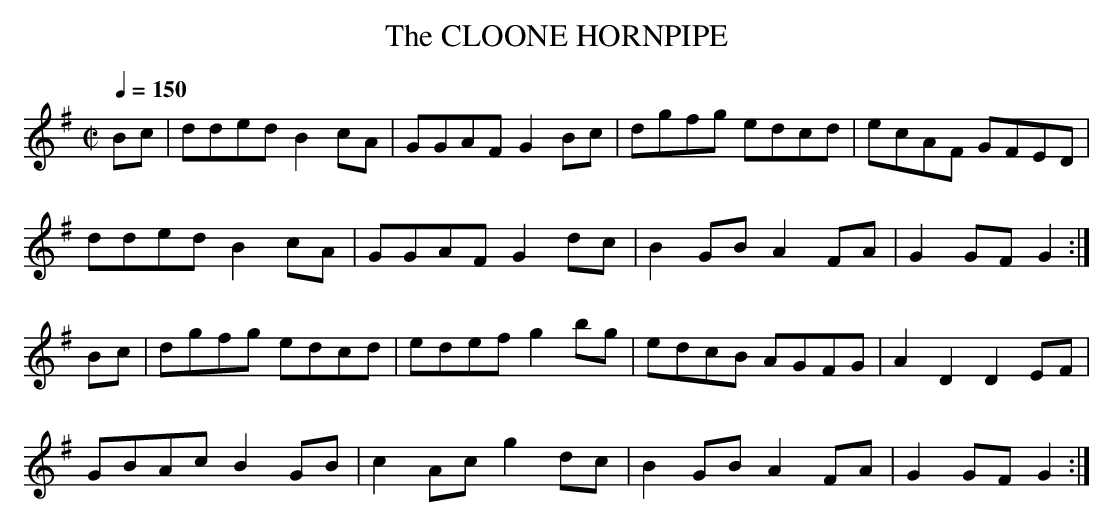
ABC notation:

X:1
T:CLOONE HORNPIPE, The
Q:1/4=150
M:C| % source 2/4
L:1/8 % source 1/16, dotted
K:G
Bc|dded B2cA|GGAF G2Bc|dgfg edcd|ecAF GFED|
dded B2cA|GGAF G2dc|B2GB A2FA|G2GF G2:|
Bc|dgfg edcd|edef g2bg|edcB AGFG|A2D2 D2 EF|
GBAc B2GB|c2Ac g2dc|B2GB A2FA|G2GF G2:|
